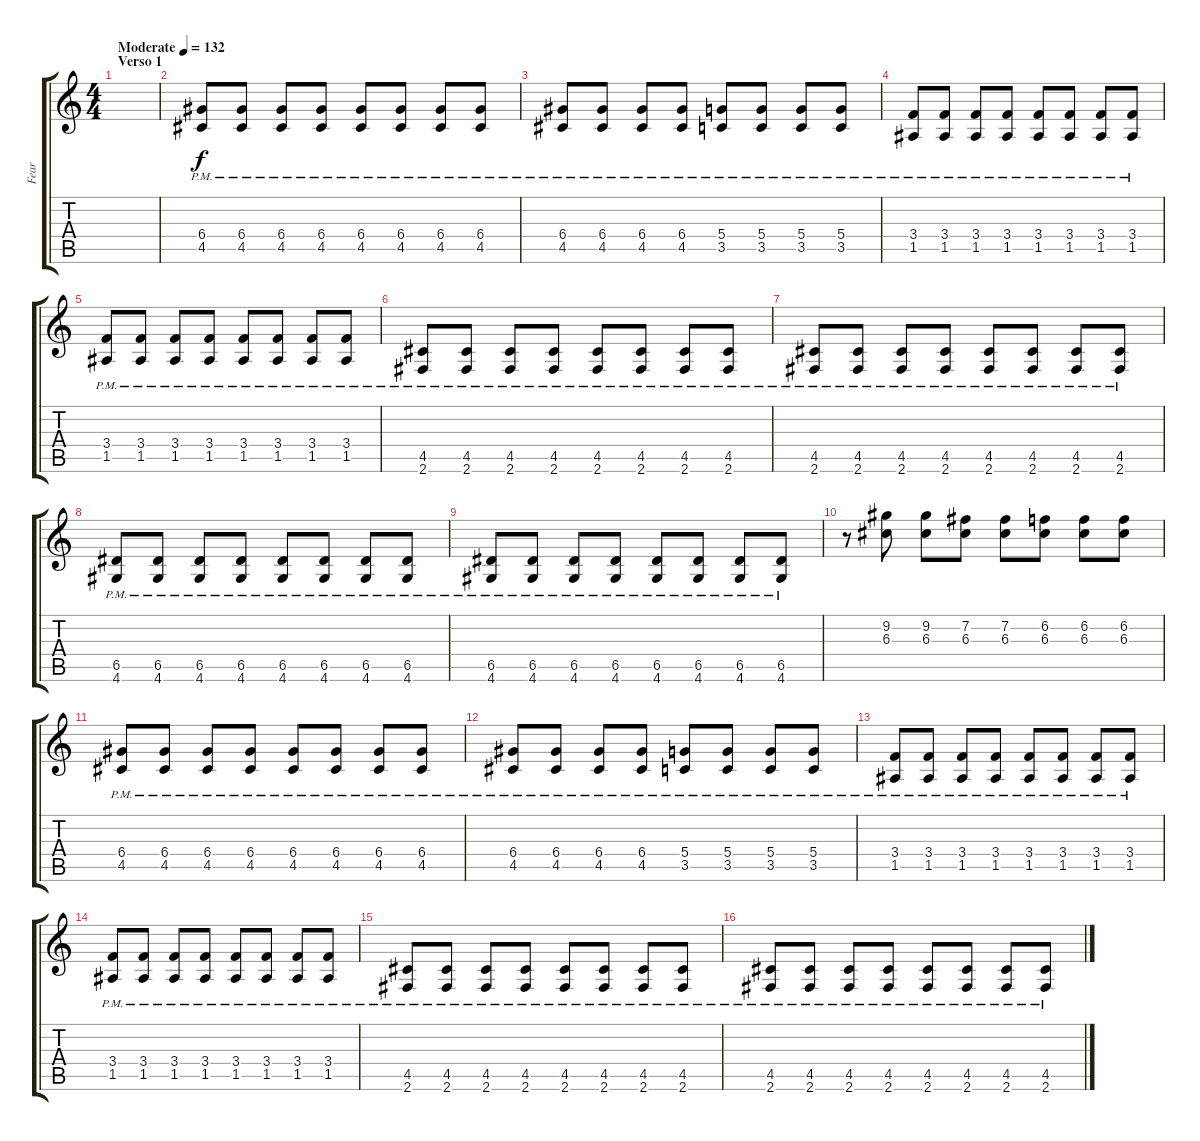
\track ("Fear" "Fear") {instrument distortionguitar}
\staff {score tabs}
\tuning (E4 B3 G3 D3 A2 E2) {hide}
\ts (4 4)
\section ("" "Verso 1")
\tempo (132 "Moderate")
\clef g2
\ks c
|
(6.4{pm} 4.5{pm}).8 (6.4{pm} 4.5{pm}).8 (6.4{pm} 4.5{pm}).8 (6.4{pm} 4.5{pm}).8 (6.4{pm} 4.5{pm}).8 (6.4{pm} 4.5{pm}).8 (6.4{pm} 4.5{pm}).8 (6.4{pm} 4.5{pm}).8 |
(6.4{pm} 4.5{pm}).8 (6.4{pm} 4.5{pm}).8 (6.4{pm} 4.5{pm}).8 (6.4{pm} 4.5{pm}).8 (5.4{pm} 3.5{pm}).8 (5.4{pm} 3.5{pm}).8 (5.4{pm} 3.5{pm}).8 (5.4{pm} 3.5).8 |
(3.4{pm} 1.5{pm}).8 (3.4{pm} 1.5{pm}).8 (3.4{pm} 1.5{pm}).8 (3.4{pm} 1.5{pm}).8 (3.4{pm} 1.5{pm}).8 (3.4{pm} 1.5{pm}).8 (3.4{pm} 1.5{pm}).8 (3.4{pm} 1.5{pm}).8 |
(3.4{pm} 1.5{pm}).8 (3.4{pm} 1.5{pm}).8 (3.4{pm} 1.5{pm}).8 (3.4{pm} 1.5{pm}).8 (3.4{pm} 1.5{pm}).8 (3.4{pm} 1.5{pm}).8 (3.4{pm} 1.5{pm}).8 (3.4{pm} 1.5{pm}).8 |
(4.5{pm} 2.6{pm}).8 (4.5{pm} 2.6{pm}).8 (4.5{pm} 2.6{pm}).8 (4.5{pm} 2.6{pm}).8 (4.5{pm} 2.6{pm}).8 (4.5{pm} 2.6{pm}).8 (4.5{pm} 2.6{pm}).8 (4.5{pm} 2.6{pm}).8 |
(4.5{pm} 2.6{pm}).8 (4.5{pm} 2.6{pm}).8 (4.5{pm} 2.6{pm}).8 (4.5{pm} 2.6{pm}).8 (4.5{pm} 2.6{pm}).8 (4.5{pm} 2.6{pm}).8 (4.5{pm} 2.6{pm}).8 (4.5{pm} 2.6{pm}).8 |
(6.5{pm} 4.6{pm}).8 (6.5{pm} 4.6{pm}).8 (6.5{pm} 4.6{pm}).8 (6.5{pm} 4.6{pm}).8 (6.5{pm} 4.6{pm}).8 (6.5{pm} 4.6{pm}).8 (6.5{pm} 4.6{pm}).8 (6.5{pm} 4.6{pm}).8 |
(6.5{pm} 4.6{pm}).8 (6.5{pm} 4.6{pm}).8 (6.5{pm} 4.6{pm}).8 (6.5{pm} 4.6{pm}).8 (6.5{pm} 4.6{pm}).8 (6.5{pm} 4.6{pm}).8 (6.5{pm} 4.6{pm}).8 (6.5{pm} 4.6{pm}).8 |
r.8 (9.2 6.3).8 (9.2 6.3).8 (7.2 6.3).8 (7.2 6.3).8 (6.2 6.3).8 (6.2 6.3).8 (6.2 6.3).8 |
(6.4{pm} 4.5{pm}).8 (6.4{pm} 4.5{pm}).8 (6.4{pm} 4.5{pm}).8 (6.4{pm} 4.5{pm}).8 (6.4{pm} 4.5{pm}).8 (6.4{pm} 4.5{pm}).8 (6.4{pm} 4.5{pm}).8 (6.4{pm} 4.5{pm}).8 |
(6.4{pm} 4.5{pm}).8 (6.4{pm} 4.5{pm}).8 (6.4{pm} 4.5{pm}).8 (6.4{pm} 4.5{pm}).8 (5.4{pm} 3.5{pm}).8 (5.4{pm} 3.5{pm}).8 (5.4{pm} 3.5{pm}).8 (5.4{pm} 3.5).8 |
(3.4{pm} 1.5{pm}).8 (3.4{pm} 1.5{pm}).8 (3.4{pm} 1.5{pm}).8 (3.4{pm} 1.5{pm}).8 (3.4{pm} 1.5{pm}).8 (3.4{pm} 1.5{pm}).8 (3.4{pm} 1.5{pm}).8 (3.4{pm} 1.5{pm}).8 |
(3.4{pm} 1.5{pm}).8 (3.4{pm} 1.5{pm}).8 (3.4{pm} 1.5{pm}).8 (3.4{pm} 1.5{pm}).8 (3.4{pm} 1.5{pm}).8 (3.4{pm} 1.5{pm}).8 (3.4{pm} 1.5{pm}).8 (3.4{pm} 1.5{pm}).8 |
(4.5{pm} 2.6{pm}).8 (4.5{pm} 2.6{pm}).8 (4.5{pm} 2.6{pm}).8 (4.5{pm} 2.6{pm}).8 (4.5{pm} 2.6{pm}).8 (4.5{pm} 2.6{pm}).8 (4.5{pm} 2.6{pm}).8 (4.5{pm} 2.6{pm}).8 |
(4.5{pm} 2.6{pm}).8 (4.5{pm} 2.6{pm}).8 (4.5{pm} 2.6{pm}).8 (4.5{pm} 2.6{pm}).8 (4.5{pm} 2.6{pm}).8 (4.5{pm} 2.6{pm}).8 (4.5{pm} 2.6{pm}).8 (4.5{pm} 2.6{pm}).8
